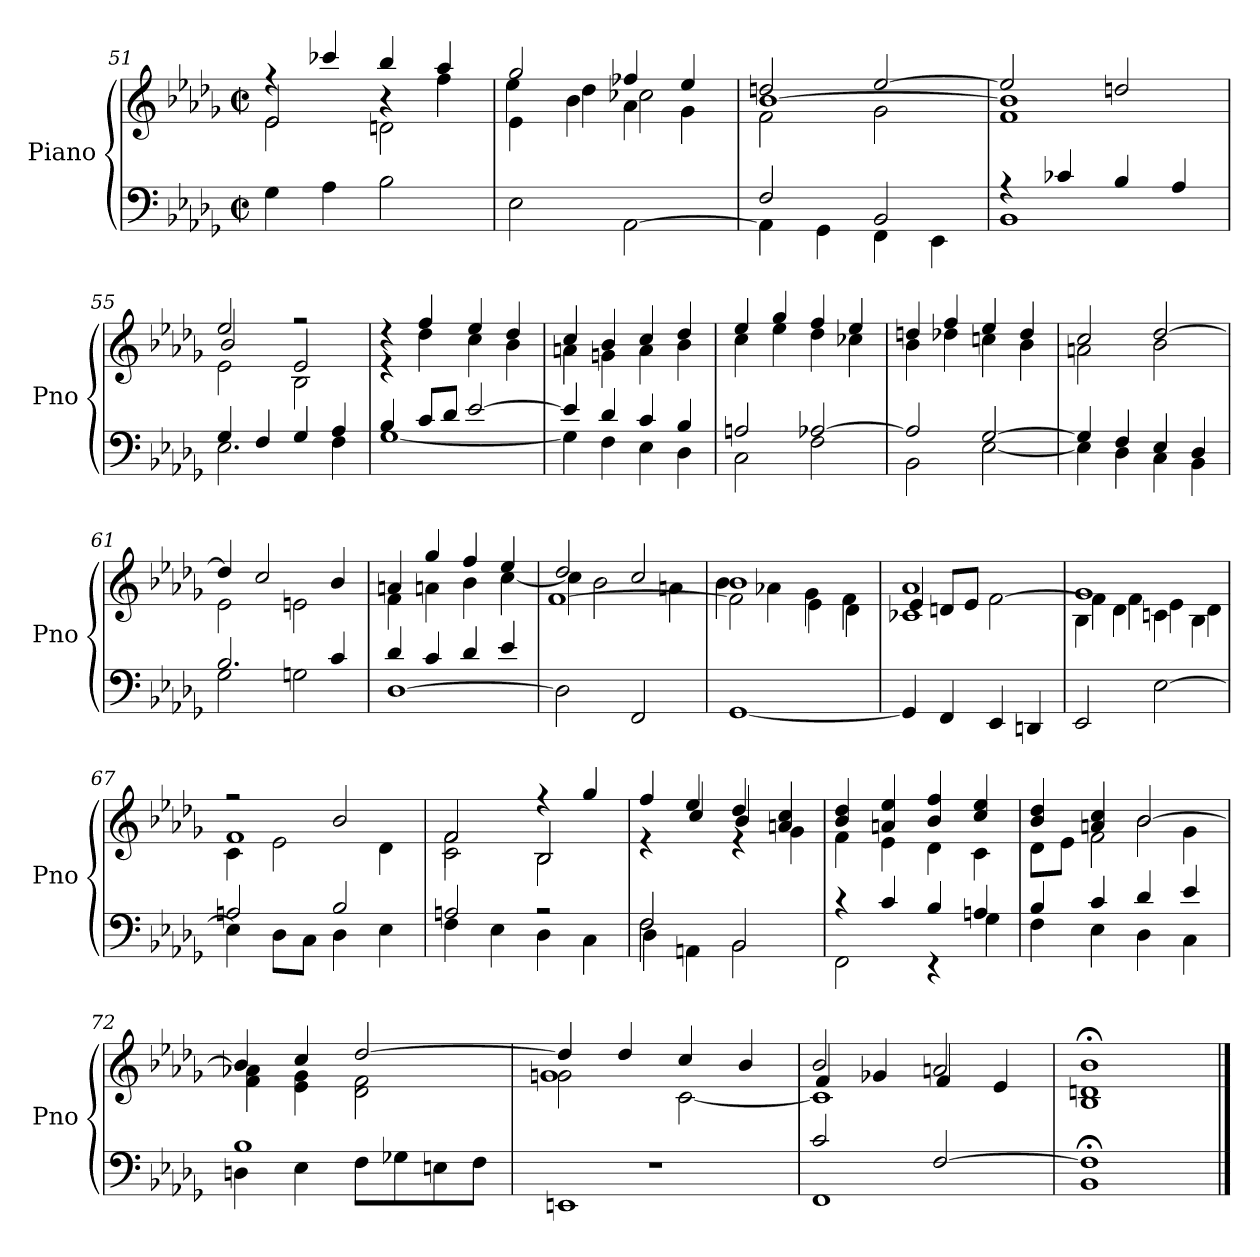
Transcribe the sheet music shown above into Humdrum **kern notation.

**kern	**kern
*part1	*part1
*staff2	*staff1
*I"Piano	*
*I'Pno	*
*clefF4	*clefG2
*k[b-e-a-d-g-]	*k[b-e-a-d-g-]
*D-:	*D-:
*M2/2	*M2/2
*met(c|)	*met(c|)
=51	=51
*	*^
*	*	*^
4G-\	4rff	2e-\	2e-/
4A-\	4ccc-X/	.	.
2B-\	4bb-/	2dn\	4r
.	4aa-/	.	4ff\
=52	=52	=52	=52
2E-\	2gg-/	4e-\	4ee-\
.	.	4b-\	4dd-\
[2AA-\	4ff-X/	4a-\	2cc-X\
.	4ee-/	4g-\	.
=53	=53	=53	=53
*^	*	*	*
4AA-\]	2F/	2ddn/	2f\	[1b-
4GG-\	.	.	.	.
4FF\	2BB-/	[2ee-/	2g-\	.
4EE-\	.	.	.	.
=54	=54	=54	=54	=54
4rA	1BB-	2ee-/]	1f	1b-]
4c-X/	.	.	.	.
4B-/	.	2ddn/	.	.
4A-/	.	.	.	.
=55	=55	=55	=55	=55
4G-/	2.E-\	2ee-/	2e-\	2b-/
4F/	.	.	.	.
4G-/	.	2rff	2B-\	2e-/
4A-/	4F\	.	.	.
*	*	*	*v	*v
!!LO:LB:g=z
=56	=56	=56	=56
4B-/	[1G-	4rdd	4re
8c/L	.	4ff/	4dd-\
8d-/J	.	.	.
[2e-/	.	4ee-/	4cc\
.	.	4dd-/	4b-\
=57	=57	=57	=57
4e-/]	4G-\]	4cc/	4an\
4d-/	4F\	4b-/	4gn\
4c/	4E-\	4cc/	4a\
4B-/	4D-\	4dd-/	4b-\
=58	=58	=58	=58
2An/	2C\	4ee-/	4cc\
.	.	4gg-/	4ee-\
[2A-X/	2F\	4ff/	4dd-\
.	.	4ee-/	4cc-X\
=59	=59	=59	=59
2A-/]	2BB-\	4ddn/	4b-\
.	.	4ff/	4dd-X\
[2G-/	[2E-\	4ee-/	4ccn\
.	.	4dd-/	4b-\
=60	=60	=60	=60
4G-/]	4E-\]	2cc/	2an\
4F/	4D-\	.	.
4E-/	4C\	[2dd-/	2b-\
4D-/	4BB-\	.	.
=61	=61	=61	=61
2.B-/	2G-\	4dd-/]	2e-\
.	.	2cc/	.
.	2Gn\	.	2en\
4c/	.	4b-/	.
!!LO:PB:g=z	!!
=62	=62	=62	=62
[1D-	4d-/	4an/	4f\
.	4c/	4gg-/	4an\
.	4d-/	4ff/	4b-\
.	4e-/	4ee-/	[4cc\
*v	*v	*	*
=63	=63	=63
*	*	*^
2D-\]	2dd-/	4cc\]	[1f
.	.	2b-\	.
2FF/	2cc/	.	.
.	.	4an\	.
=64	=64	=64	=64
[1GG-	1b-	4b-\	2f\]
.	.	4a-X\	.
.	.	4g-\	4e-\
.	.	4f\	4d-\
=65	=65	=65	=65
4GG-/]	1a-	1c-X	4e-/
4FF/	.	.	8dn/L
.	.	.	8e-/J
4EE-/	.	.	[2f\
4DDn/	.	.	.
=66	=66	=66	=66
2EE-/	1g-	4B-\	4f\]
.	.	4d-\	4f\
[2E-\	.	4cn\	4e-\
.	.	4B-\	4d-\
=67	=67	=67	=67
*^	*	*	*
4E-\]	2An/	2rff	4c\	1f
8D-\L	.	.	2e-\	.
8C\J	.	.	.	.
4D-\	2B-/	2b-/	.	.
4E-\	.	.	4d-\	.
=68	=68	=68	=68	=68
2An/	4F\	2f/	2c\	2f\
.	4E-\	.	.	.
2rA	4D-\	4rff	2B-\	2B-/
.	4C\	4gg-/	.	.
!!LO:LB:g=z	!!	!!
=69	=69	=69	=69	=69
*	*^	*	*	*
2F/	2F\	4D-\	4ff/	2ryy	4re
.	.	4AAn\	4ee-/	.	4cc/
2BB-/	2BB-\	2ryy	4dd-/	4re	4b-/
.	.	.	4an/ 4cc/	4g-\	4ryy
*	*v	*v	*	*	*
*	*	*	*v	*v
=70	=70	=70	=70
4rc	2FF\	4b-/ 4dd-/	4f\
4c/	.	4an/ 4ee-/	4e-\
4B-/	4rEE	4b-/ 4ff/	4d-\
4An/	4G-\	4cc/ 4ee-/	4c\
=71	=71	=71	=71
*	*	*	*^
4B-/	4F\	4b-/ 4dd-/	8d-\L	2ryy
.	.	.	8e-\J	.
4c/	4E-\	4an/ 4cc/	2f\	.
4d-/	4D-\	[2b-/	.	2b-\
4e-/	4C\	.	4g-\	.
*	*	*	*v	*v
=72	=72	=72	=72
1B-	4Dn\	4b-/]	4f\ 4a-X\
.	4E-\	4cc/	4e-\ 4g-\
.	8F\L	[2dd-/	2d-\ 2f\
.	8G-X\	.	.
.	8En\	.	.
.	8F\J	.	.
=73	=73	=73	=73
*	*	*	*^
1rF	1EEn	4dd-/]	2gn\	1g
.	.	4dd-/	.	.
.	.	4cc/	[2c\	.
.	.	4b-/	.	.
=74	=74	=74	=74	=74
2c/	1FF	2b-/	1c]	4f/
.	.	.	.	4g-X/
[2F/	.	2an/	.	4f/
.	.	.	.	4e-/
*v	*v	*	*	*
*	*v	*v	*v
=75	=75
1BB-; 1F];	1B-;< 1dn;< 1b-;<
==	==
*-	*-
